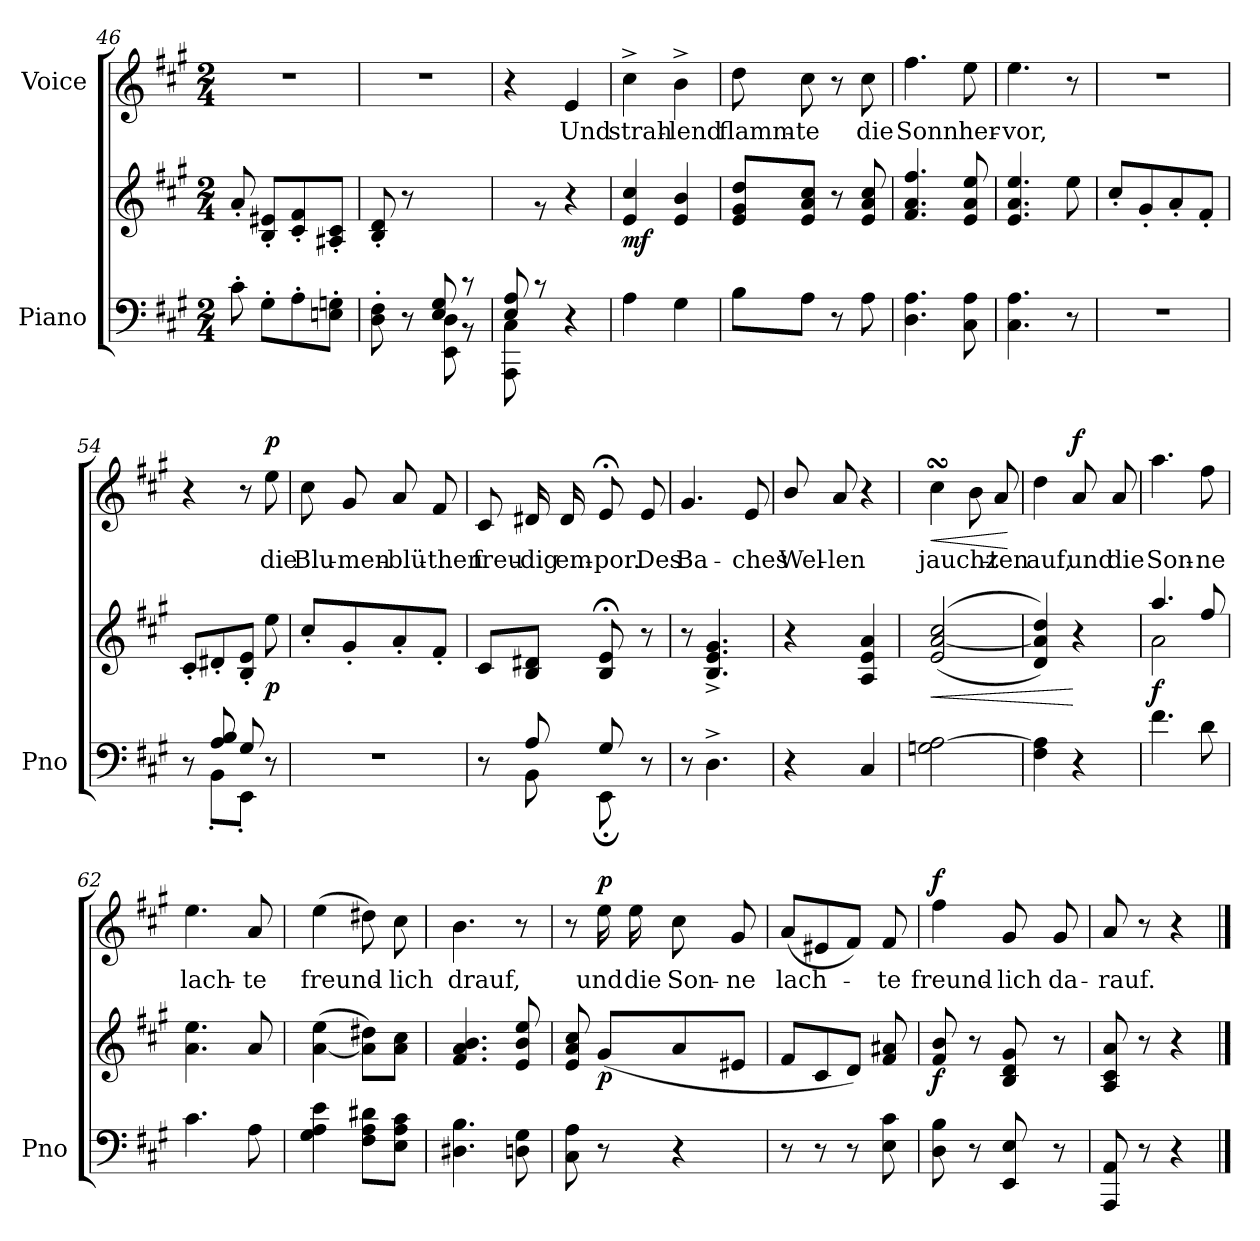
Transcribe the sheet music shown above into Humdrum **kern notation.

**kern	**kern	**dynam	**kern	**text	**dynam
*part2	*part2	*part2	*part1	*part1	*part1
*staff3	*staff2	*staff2/3	*staff1	*staff1	*staff1
*I"Piano	*	*	*I"Voice	*	*
*I'Pno	*	*	*	*	*
!!LO:LB:g=z
*clefF4	*clefG2	*	*clefG2	*	*
*k[f#c#g#]	*k[f#c#g#]	*	*k[f#c#g#]	*	*
*M2/4	*M2/4	*	*M2/4	*	*
=46	=46	=46	=46	=46	=46
8c#'\	8a'/	.	2r	.	.
8G#'\L	8B/' 8e#X/'L	.	.	.	.
8A'\	8c#/' 8f#/'	.	.	.	.
8En\' 8Gn\'J	8A#X/' 8c#/'J	.	.	.	.
=47	=47	=47	=47	=47	=47
*^	*	*	*	*	*
4ryy	8D\' 8F#\'	8B/' 8d/'	.	2r	.	.
.	8r	8r	.	.	.	.
8E/ 8G#/	8EE\ 8D\	8ryy	.	.	.	.
8ryy	8rBB	8rGG	.	.	.	.
=48	=48	=48	=48	=48	=48	=48
8E/ 8A/	8AAA\ 8C#\	8ryy	.	4r	.	.
4.ryy	8rc	8rg	.	.	.	.
!	!	!	!	!	!LO:LY:b	!
.	4r	4r	.	4e/	Und	.
=49	=49	=49	=49	=49	=49	=49
!	!	!	!LO:DY:b	!	!LO:LY:b	!
*v	*v	*	*	*	*	*
4A\	4e/ 4cc#/	mf	4cc#^\	strah-	.
!	!	!	!	!LO:LY:b	!
4G#\	4e/ 4b/	.	4b^\	-lend	.
=50	=50	=50	=50	=50	=50
!	!	!	!	!LO:LY:b	!
8B\L	8e/ 8g#/ 8dd/L	.	8dd\	flamm-	.
!	!	!	!	!LO:LY:b	!
8A\J	8e/ 8a/ 8cc#/J	.	8cc#\	-te	.
8r	8r	.	8r	.	.
!	!	!	!	!LO:LY:b	!
8A\	8e/ 8a/ 8cc#/	.	8cc#\	die	.
=51	=51	=51	=51	=51	=51
!	!	!	!	!LO:LY:b	!
4.D\ 4.A\	4.f#/ 4.a/ 4.ff#/	.	4.ff#\	Sonn'	.
!	!	!	!	!LO:LY:b	!
8C#\ 8A\	8e/ 8a/ 8ee/	.	8ee\	her-	.
=52	=52	=52	=52	=52	=52
!	!	!	!	!LO:LY:b	!
4.C#\ 4.A\	4.e/ 4.a/ 4.ee/	.	4.ee\	-vor,	.
8r	8ee\	.	8r	.	.
=53	=53	=53	=53	=53	=53
2r	8cc#'/L	.	2r	.	.
.	8g#'/	.	.	.	.
.	8a'/	.	.	.	.
.	8f#'/J	.	.	.	.
!!LO:LB:g=z
=54	=54	=54	=54	=54	=54
*^	*	*	*	*	*
8ryy	8r	8c#'/L	.	4r	.	.
8A/ 8B/	8BB'\L	8d#X'/	.	.	.	.
8G#/	8EE'\J	8B/' 8e/'J	.	8r	.	.
!	!	!	!LO:DY:b	!	!LO:LY:b	!LO:DY:a
8ryy	8r	8ee\	p	8ee\	die	p
=55	=55	=55	=55	=55	=55	=55
!	!	!	!	!	!LO:LY:b	!
*v	*v	*	*	*	*	*
2r	8cc#'/L	.	8cc#\	Blu-	.
!	!	!	!	!LO:LY:b	!
.	8g#'/	.	8g#/	-men-	.
!	!	!	!	!LO:LY:b	!
.	8a'/	.	8a/	-blü-	.
!	!	!	!	!LO:LY:b	!
.	8f#'/J	.	8f#/	-then	.
=56	=56	=56	=56	=56	=56
*^	*^	*	*	*	*
!	!	!	!	!	!	!LO:LY:b	!
8ryy	8r	8c#/L	4.ryy	.	8c#/	freu-	.
!	!	!	!	!	!	!LO:LY:b	!
8A/	8BB\	8B/ 8d#X/J	.	.	16d#X/	-dig	.
!	!	!	!	!	!	!LO:LY:b	!
.	.	.	.	.	16d#/	em-	.
!	!	!	!	!	!	!LO:LY:b	!
8G#/	8EE;<\	8B/;< 8e/;<	.	.	8e;</	-por.	.
!	!	!	!	!	!	!LO:LY:b	!
8ryy	8r	8r	8rgyy	.	8e/	Des	.
=57	=57	=57	=57	=57	=57	=57	=57
!	!	!	!	!	!	!LO:LY:b	!
*v	*v	*	*	*	*	*	*
*	*v	*v	*	*	*	*
8r	8r	.	4.g#/	Ba-	.
4.D^\	4.B/^ 4.e/^ 4.g#/^	.	.	.	.
!	!	!	!	!LO:LY:b	!
.	.	.	8e/	-ches	.
=58	=58	=58	=58	=58	=58
!	!	!	!	!LO:LY:b	!
4r	4r	.	8b/	Wel-	.
!	!	!	!	!LO:LY:b	!
.	.	.	8a/	-len	.
4C#/	4A/ 4e/ 4a/	.	4r	.	.
=59	=59	=59	=59	=59	=59
!	!	!LO:HP:b	!	!LO:LY:b	!LO:HP:b
2Gn\ [2A\	((2e/ [2a/ 2cc#/	<	4cc#sSsS\	jauchz-	<
.	.	.	8b\	.	.
!	!	!	!	!LO:LY:b	!
.	.	.	8a/	-ten	.
.	.	.	.	.	[
=60	=60	=60	=60	=60	=60
!	!	!	!	!LO:LY:b	!
4F#\ 4A\]	4d/ 4a/] 4dd/))	.	4dd\	auf,	.
!	!	!	!	!LO:LY:b	!LO:DY:a
4r	4r	[	8a/	und	f
!	!	!	!	!LO:LY:b	!
.	.	.	8a/	die	.
=61	=61	=61	=61	=61	=61
*	*^	*	*	*	*
!	!	!	!LO:DY:b	!	!LO:LY:b	!
4.f#\	4.aa/	2a\	f	4.aa\	Son-	.
!	!	!	!	!	!LO:LY:b	!
8d\	8ff#/	.	.	8ff#\	-ne	.
*	*v	*v	*	*	*	*
!!LO:LB:g=z
=62	=62	=62	=62	=62	=62
!	!	!	!	!LO:LY:b	!
4.c#\	4.a\ 4.ee\	.	4.ee\	lach-	.
!	!	!	!	!LO:LY:b	!
8A\	8a/	.	8a/	-te	.
=63	=63	=63	=63	=63	=63
!	!	!	!	!LO:LY:b	!
4G#\ 4A\ 4e\	(>[4a\ 4ee\	.	(4ee\	freund-	.
8F#\ 8A\ 8d#X\L	8a\] 8dd#X\L)	.	8dd#X\)	.	.
!	!	!	!	!LO:LY:b	!
8E\ 8A\ 8c#\J	8a\ 8cc#\J	.	8cc#\	-lich	.
=64	=64	=64	=64	=64	=64
!	!	!	!	!LO:LY:b	!
4.D#X\ 4.B\	4.f#/ 4.a/ 4.b/	.	4.b\	drauf,	.
8Dn\ 8G#\	8e/ 8b/ 8ee/	.	8r	.	.
=65	=65	=65	=65	=65	=65
8C#\ 8A\	8e/ 8a/ 8cc#/	.	8r	.	.
!	!	!LO:DY:b	!	!LO:LY:b	!LO:DY:a
8r	(8g#/L	p	16ee\	und	p
!	!	!	!	!LO:LY:b	!
.	.	.	16ee\	die	.
!	!	!	!	!LO:LY:b	!
4r	8a/	.	8cc#\	Son-	.
!	!	!	!	!LO:LY:b	!
.	8e#X/J	.	8g#/	-ne	.
=66	=66	=66	=66	=66	=66
!	!	!	!	!LO:LY:b	!
8r	8f#/L	.	(8a/L	lach-	.
8r	8c#/	.	8e#X/	.	.
8r	8d/J)	.	8f#/J)	.	.
!	!	!	!	!LO:LY:b	!
8E\ 8c#\	8f#/ 8a#X/	.	8f#/	-te	.
=67	=67	=67	=67	=67	=67
!	!	!LO:DY:b	!	!LO:LY:b	!LO:DY:a
8D\ 8B\	8f#/ 8b/	f	4ff#\	freund-	f
8r	8r	.	.	.	.
!	!	!	!	!LO:LY:b	!
8EE/ 8E/	8B/ 8d/ 8g#/	.	8g#/	-lich	.
!	!	!	!	!LO:LY:b	!
8r	8r	.	8g#/	da-	.
=68	=68	=68	=68	=68	=68
!	!	!	!	!LO:LY:b	!
8AAA/ 8AA/	8A/ 8c#/ 8a/	.	8a/	-rauf.	.
8r	8r	.	8r	.	.
4r	4r	.	4r	.	.
==	==	==	==	==	==
*-	*-	*-	*-	*-	*-
